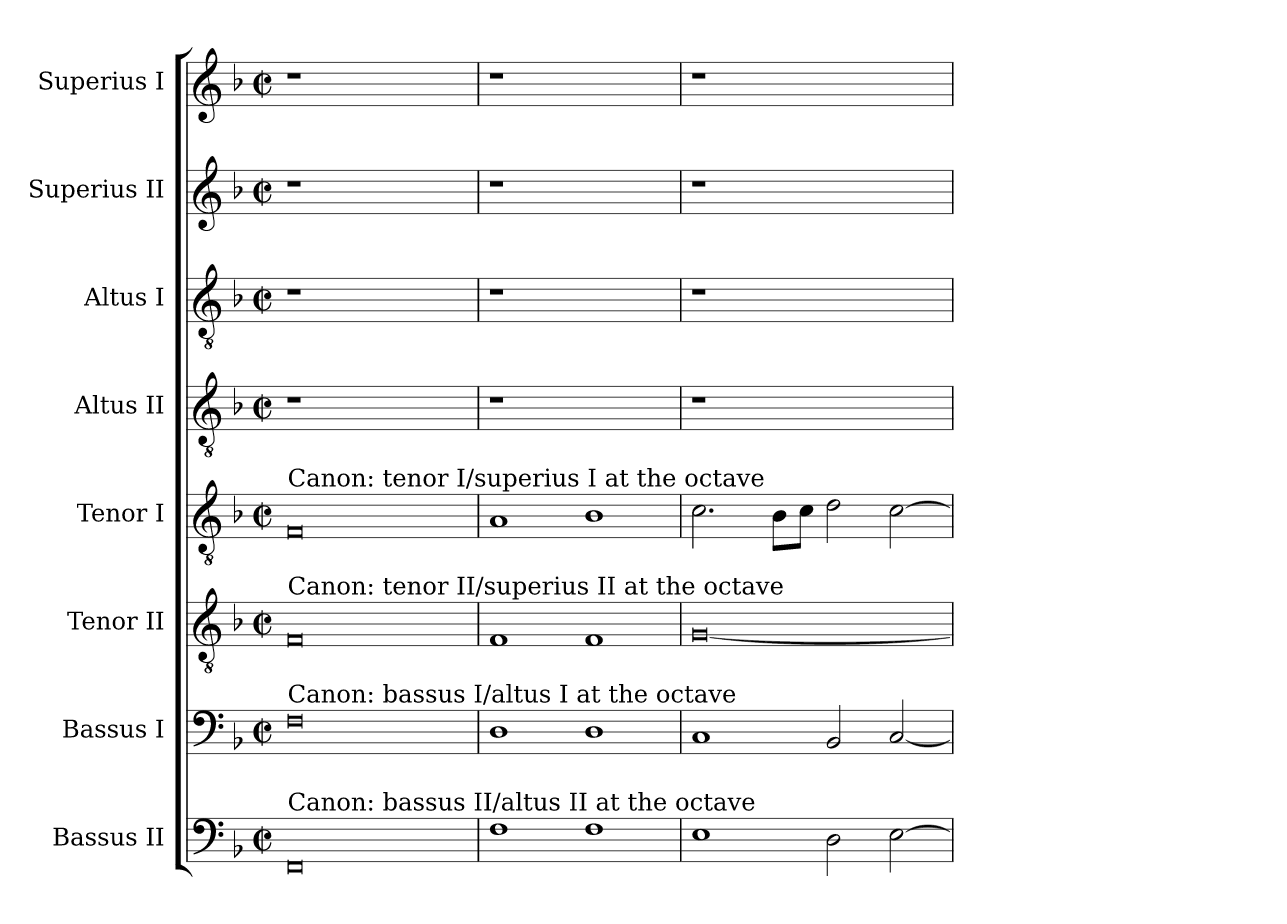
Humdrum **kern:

**kern	**kern	**kern	**kern	**kern	**kern	**kern	**kern
*part8	*part7	*part6	*part5	*part4	*part3	*part2	*part1
*staff8	*staff7	*staff6	*staff5	*staff4	*staff3	*staff2	*staff1
*I"Bassus II	*I"Bassus I	*I"Tenor II	*I"Tenor I	*I"Altus II	*I"Altus I	*I"Superius II	*I"Superius I
*I'B.s.	*	*	*	*I'A.s.	*	*I'S.s.	*I'S.p.
!!LO:PB:g=z
*clefF4	*clefF4	*clefGv2	*clefGv2	*clefGv2	*clefGv2	*clefG2	*clefG2
*	*	*ITrd7c12	*ITrd7c12	*ITrd7c12	*ITrd7c12	*	*
*k[b-]	*k[b-]	*k[b-]	*k[b-]	*k[b-]	*k[b-]	*k[b-]	*k[b-]
*F:	*F:	*F:	*F:	*F:	*F:	*F:	*F:
*M2/2	*M2/2	*M2/2	*M2/2	*M2/2	*M2/2	*M2/2	*M2/2
*met(c|)	*met(c|)	*met(c|)	*met(c|)	*met(c|)	*met(c|)	*met(c|)	*met(c|)
=1	=1	=1	=1	=1	=1	=1	=1
!	!	!	!LO:TX:a:t=Canon&colon; tenor I/superius I at the octave	!	!	!	!
!	!	!LO:TX:a:t=Canon&colon; tenor II/superius II at the octave	!	!	!	!	!
!	!LO:TX:a:t=Canon&colon; bassus I/altus I at the octave	!	!	!	!	!	!
!LO:TX:a:t=Canon&colon; bassus II/altus II at the octave	!	!	!	!	!	!	!
!	!	!	!	!LO:N:vis=1	!LO:N:vis=1	!LO:N:vis=1	!LO:N:vis=1
0FFi	0Fi	0FFi	0FFi	1r	1r	1r	1r
.	.	.	.	1ryy	1ryy	1ryy	1ryy
=2	=2	=2	=2	=2	=2	=2	=2
!	!	!	!	!LO:N:vis=1	!LO:N:vis=1	!LO:N:vis=1	!LO:N:vis=1
1Fi	1Di	1FFi	1AAi	1r	1r	1r	1r
1Fi	1Di	1FFi	1BB-i	1ryy	1ryy	1ryy	1ryy
=3	=3	=3	=3	=3	=3	=3	=3
!	!	!	!	!LO:N:vis=1	!LO:N:vis=1	!LO:N:vis=1	!LO:N:vis=1
1Ei	1Ci	[<0GGi	2.Ci\	1r	1r	1r	1r
.	.	.	8BB-i\L	.	.	.	.
.	.	.	8Ci\J	.	.	.	.
2Di\	2BB-i/	.	2Di\	1ryy	1ryy	1ryy	1ryy
[>2Ei\	[<2Ci/	.	[>2Ci\	.	.	.	.
=	=	=	=	=	=	=	=
*-	*-	*-	*-	*-	*-	*-	*-
